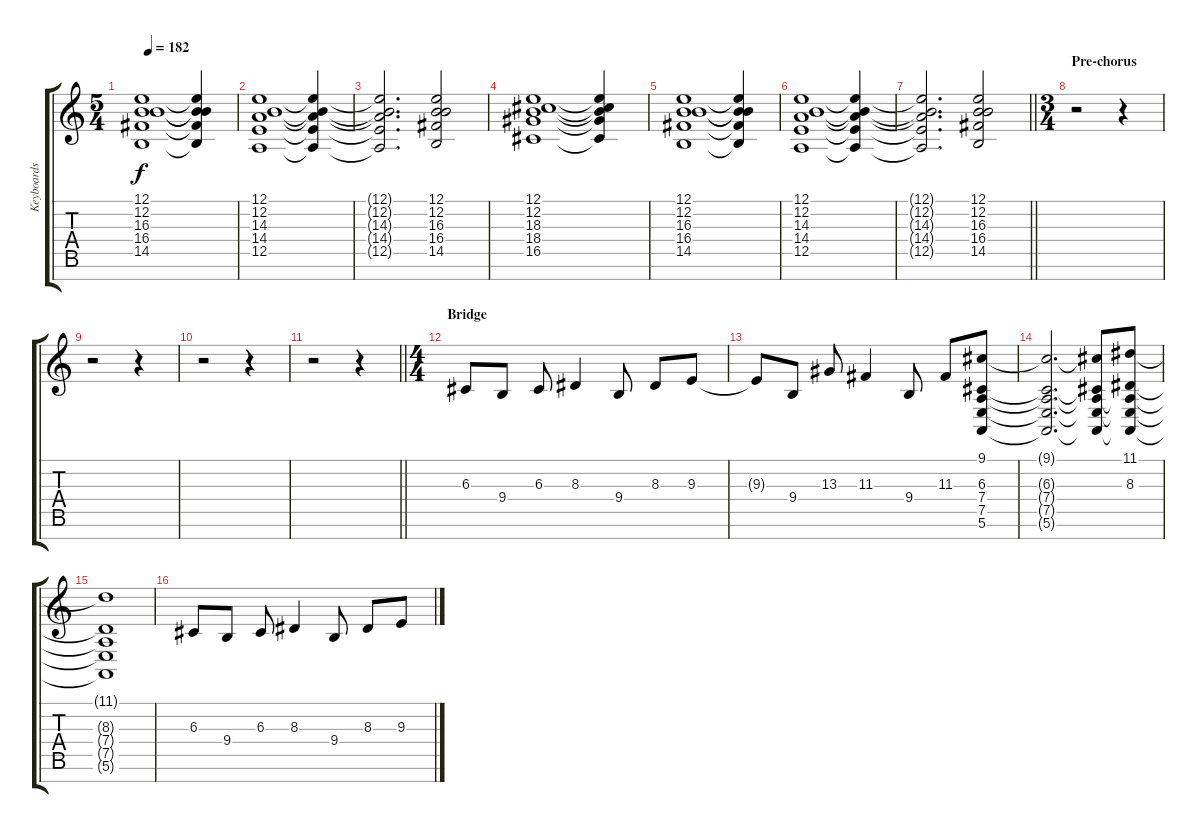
\track ("Keyboards" "Keyboards") {instrument stringensemble1}
\staff {score tabs}
\tuning (E4 B3 G3 D3 A2 E2 B1) {hide}
\ts (5 4)
\tempo 182
\clef g2
\ks c
(12.1 12.2 16.3 16.4 14.5).1{dy f} (12.1{t} 12.2{t} 16.3{t} 16.4{t} 14.5{t}).4 |
(12.1 12.2 14.3 14.4 12.5).1 (12.1{t} 12.2{t} 14.3{t} 14.4{t} 12.5{t}).4 |
(12.1{t} 12.2{t} 14.3{t} 14.4{t} 12.5{t}).2{d} (12.1 12.2 16.3 16.4 14.5).2 |
(12.1 12.2 18.3 18.4 16.5).1 (12.1{t} 12.2{t} 18.3{t} 18.4{t} 16.5{t}).4 |
(12.1 12.2 16.3 16.4 14.5).1 (12.1{t} 12.2{t} 16.3{t} 16.4{t} 14.5{t}).4 |
(12.1 12.2 14.3 14.4 12.5).1 (12.1{t} 12.2{t} 14.3{t} 14.4{t} 12.5{t}).4 |
\barLineRight lightlight
(12.1{t} 12.2{t} 14.3{t} 14.4{t} 12.5{t}).2{d} (12.1 12.2 16.3 16.4 14.5).2 |
\ts (3 4)
\section ("" "Pre-chorus")
r.2 r.4 |
r.2 r.4 |
r.2 r.4 |
\barLineRight lightlight
r.2 r.4 |
\ts (4 4)
\section ("" "Bridge")
6.3.8{instrument stringensemble1} 9.4.8 6.3.8 8.3.4 9.4.8 8.3.8 9.3.8 |
9.3{t}.8 9.4.8 13.3.8 11.3.4 9.4.8 11.3.8 (9.1 6.3 7.4 7.5 5.6).8 |
(9.1{t} 6.3{t} 7.4{t} 7.5{t} 5.6{t}).2{d} (9.1{t} 6.3{t} 7.4{t} 7.5{t} 5.6{t}).8 (11.1 8.3 7.4{t} 7.5{t} 5.6{t}).8 |
(11.1{t} 8.3{t} 7.4{t} 7.5{t} 5.6{t}).1 |
6.3.8 9.4.8 6.3.8 8.3.4 9.4.8 8.3.8 9.3.8
